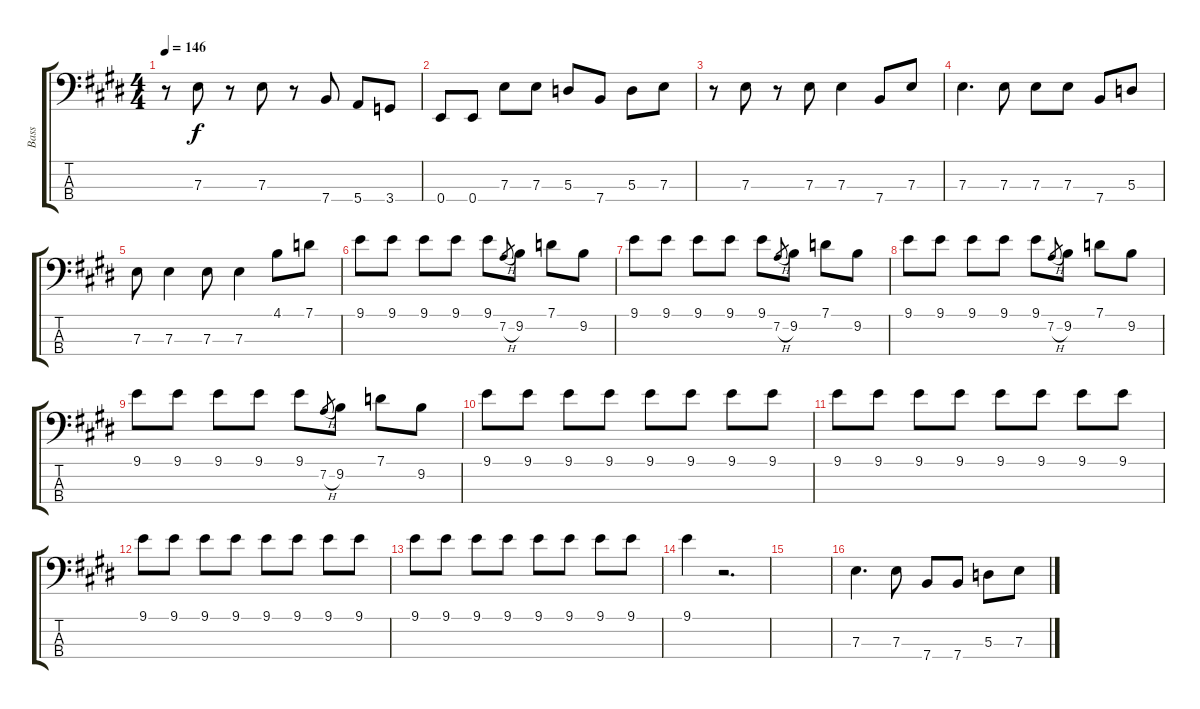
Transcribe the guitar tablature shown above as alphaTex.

\track ("Bass" "Bass") {instrument electricbassfinger}
\staff {score tabs}
\tuning (G2 D2 A1 E1) {hide}
\ts (4 4)
\tempo 146
\clef f4
\ks e
r.8{dy f} 7.3.8 r.8 7.3.8 r.8 7.4.8 5.4.8 3.4.8 |
0.4.8 0.4.8 7.3.8 7.3.8 5.3.8 7.4.8 5.3.8 7.3.8 |
r.8 7.3.8 r.8 7.3.8 7.3.4 7.4.8 7.3.8 |
7.3.4{d} 7.3.8 7.3.8 7.3.8 7.4.8 5.3.8 |
7.3.8 7.3.4 7.3.8 7.3.4 4.1.8 7.1.8 |
9.1.8 9.1.8 9.1.8 9.1.8 9.1.8 7.2{h}.8{gr} 9.2.8 7.1.8 9.2.8 |
9.1.8 9.1.8 9.1.8 9.1.8 9.1.8 7.2{h}.8{gr} 9.2.8 7.1.8 9.2.8 |
9.1.8 9.1.8 9.1.8 9.1.8 9.1.8 7.2{h}.8{gr} 9.2.8 7.1.8 9.2.8 |
9.1.8 9.1.8 9.1.8 9.1.8 9.1.8 7.2{h}.8{gr} 9.2.8 7.1.8 9.2.8 |
9.1.8 9.1.8 9.1.8 9.1.8 9.1.8 9.1.8 9.1.8 9.1.8 |
9.1.8 9.1.8 9.1.8 9.1.8 9.1.8 9.1.8 9.1.8 9.1.8 |
9.1.8 9.1.8 9.1.8 9.1.8 9.1.8 9.1.8 9.1.8 9.1.8 |
9.1.8 9.1.8 9.1.8 9.1.8 9.1.8 9.1.8 9.1.8 9.1.8 |
9.1.4 r.2{d} |
|
7.3.4{d} 7.3.8 7.4.8 7.4.8 5.3.8 7.3.8
